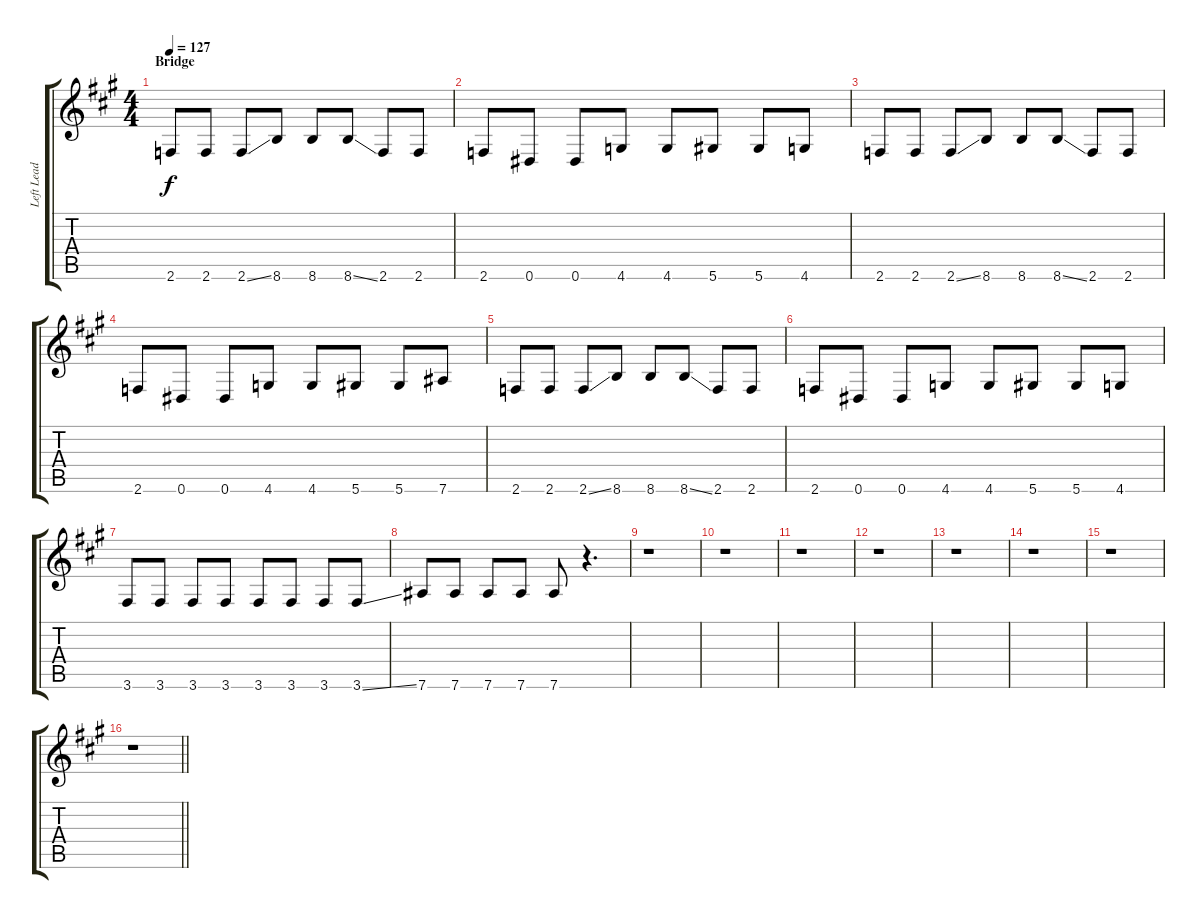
\track ("Left Lead Guitar" "Left Lead ") {instrument overdrivenguitar}
\staff {score tabs}
\tuning (Eb4 Bb3 Gb3 Db3 Ab2 Eb2) {hide}
\ts (4 4)
\section ("" "Bridge")
\tempo 127
\clef g2
\ks a
2.6.8{dy f} 2.6.8 2.6{ss}.8 8.6.8 8.6.8 8.6{ss}.8 2.6.8 2.6.8 |
2.6.8 0.6.8 0.6.8 4.6.8 4.6.8 5.6.8 5.6.8 4.6.8 |
2.6.8 2.6.8 2.6{ss}.8 8.6.8 8.6.8 8.6{ss}.8 2.6.8 2.6.8 |
2.6.8 0.6.8 0.6.8 4.6.8 4.6.8 5.6.8 5.6.8 7.6.8 |
2.6.8 2.6.8 2.6{ss}.8 8.6.8 8.6.8 8.6{ss}.8 2.6.8 2.6.8 |
2.6.8 0.6.8 0.6.8 4.6.8 4.6.8 5.6.8 5.6.8 4.6.8 |
3.6.8 3.6.8 3.6.8 3.6.8 3.6.8 3.6.8 3.6.8 3.6{ss}.8 |
7.6.8 7.6.8 7.6.8 7.6.8 7.6.8 r.4{d} |
r.1 |
r.1 |
r.1 |
r.1 |
r.1 |
r.1 |
r.1 |
\barLineRight lightlight
r.1
